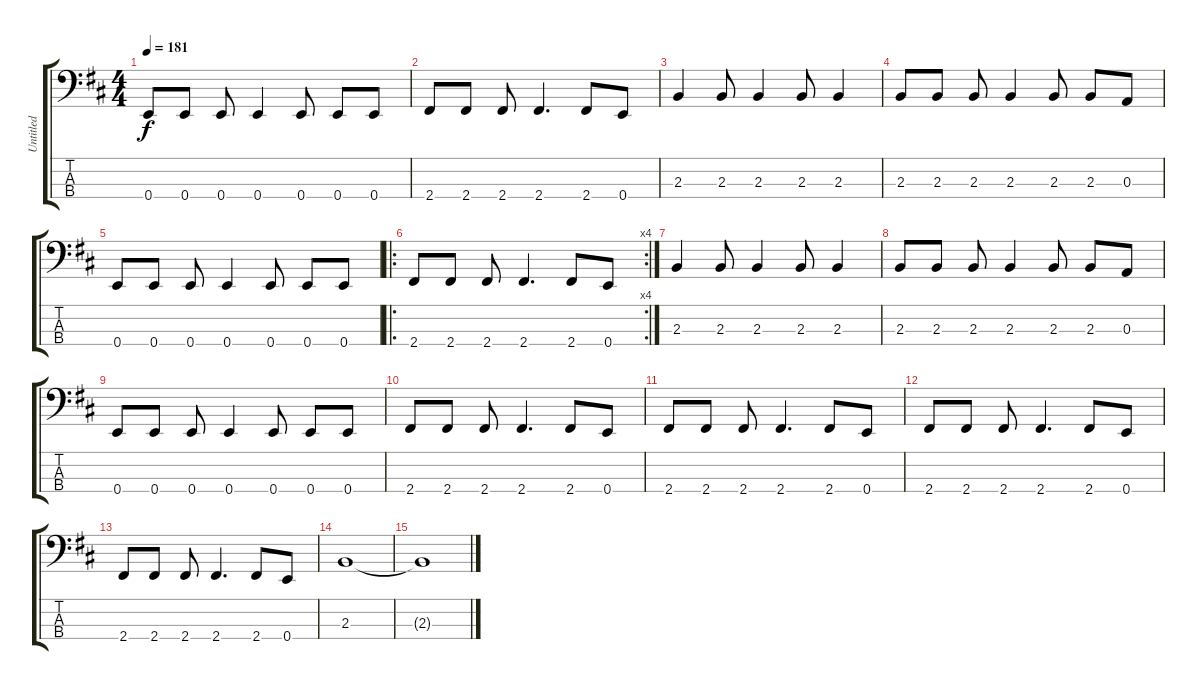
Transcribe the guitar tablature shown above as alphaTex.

\track ("Untitled" "Untitled") {instrument electricbassfinger}
\staff {score tabs}
\tuning (G2 D2 A1 E1) {hide}
\ts (4 4)
\tempo 181
\clef f4
\ks d
0.4.8{dy f} 0.4.8 0.4.8 0.4.4 0.4.8 0.4.8 0.4.8 |
2.4.8 2.4.8 2.4.8 2.4.4{d} 2.4.8 0.4.8 |
2.3.4 2.3.8 2.3.4 2.3.8 2.3.4 |
2.3.8 2.3.8 2.3.8 2.3.4 2.3.8 2.3.8 0.3.8 |
0.4.8 0.4.8 0.4.8 0.4.4 0.4.8 0.4.8 0.4.8 |
\ro
\rc 4
2.4.8 2.4.8 2.4.8 2.4.4{d} 2.4.8 0.4.8 |
2.3.4 2.3.8 2.3.4 2.3.8 2.3.4 |
2.3.8 2.3.8 2.3.8 2.3.4 2.3.8 2.3.8 0.3.8 |
0.4.8 0.4.8 0.4.8 0.4.4 0.4.8 0.4.8 0.4.8 |
2.4.8 2.4.8 2.4.8 2.4.4{d} 2.4.8 0.4.8 |
2.4.8 2.4.8 2.4.8 2.4.4{d} 2.4.8 0.4.8 |
2.4.8 2.4.8 2.4.8 2.4.4{d} 2.4.8 0.4.8 |
2.4.8 2.4.8 2.4.8 2.4.4{d} 2.4.8 0.4.8 |
2.3.1 |
2.3{t}.1
